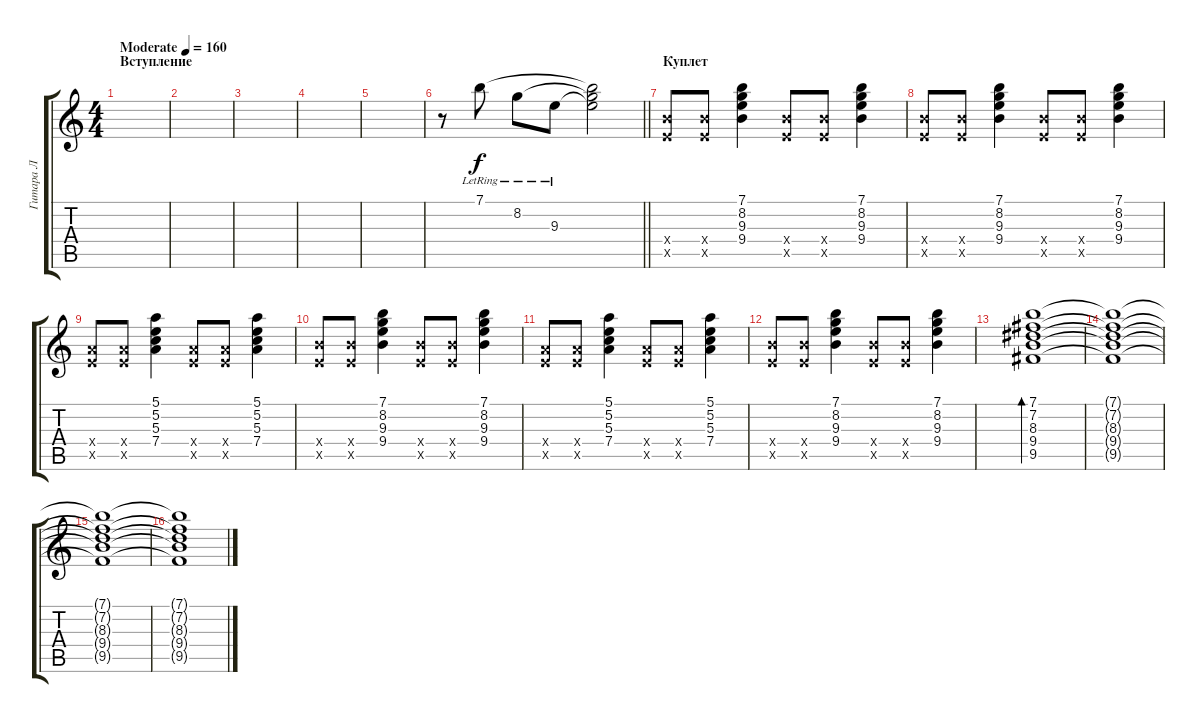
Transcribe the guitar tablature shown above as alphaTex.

\track ("Гитара Л" "Гитара Л") {instrument distortionguitar}
\staff {score tabs}
\tuning (E4 B3 G3 D3 A2 E2) {hide}
\ts (4 4)
\section ("" "Вступление")
\tempo (160 "Moderate")
\clef g2
\ks c
|
|
|
|
|
\barLineRight lightlight
r.8 7.1{lr}.8{instrument electricguitarclean} 8.2{lr}.8 9.3{lr}.8 (7.1{t} 8.2{t} 9.3{t}).2 |
\section ("" "Куплет")
(9.4{x} 7.5{x}).8 (9.4{x} 7.5{x}).8 (7.1 8.2 9.3 9.4).4 (9.4{x} 7.5{x}).8 (9.4{x} 7.5{x}).8 (7.1 8.2 9.3 9.4).4 |
(9.4{x} 7.5{x}).8 (9.4{x} 7.5{x}).8 (7.1 8.2 9.3 9.4).4 (9.4{x} 7.5{x}).8 (9.4{x} 7.5{x}).8 (7.1 8.2 9.3 9.4).4 |
(7.4{x} 7.5{x}).8 (7.4{x} 7.5{x}).8 (5.1 5.2 5.3 7.4).4 (7.4{x} 7.5{x}).8 (7.4{x} 7.5{x}).8 (5.1 5.2 5.3 7.4).4 |
(9.4{x} 7.5{x}).8 (9.4{x} 7.5{x}).8 (7.1 8.2 9.3 9.4).4 (9.4{x} 7.5{x}).8 (9.4{x} 7.5{x}).8 (7.1 8.2 9.3 9.4).4 |
(7.4{x} 7.5{x}).8 (7.4{x} 7.5{x}).8 (5.1 5.2 5.3 7.4).4 (7.4{x} 7.5{x}).8 (7.4{x} 7.5{x}).8 (5.1 5.2 5.3 7.4).4 |
(9.4{x} 7.5{x}).8 (9.4{x} 7.5{x}).8 (7.1 8.2 9.3 9.4).4 (9.4{x} 7.5{x}).8 (9.4{x} 7.5{x}).8 (7.1 8.2 9.3 9.4).4 |
(7.1 7.2 8.3 9.4 9.5).1{bd 240} |
(7.1{t} 7.2{t} 8.3{t} 9.4{t} 9.5{t}).1 |
(7.1{t} 7.2{t} 8.3{t} 9.4{t} 9.5{t}).1 |
(7.1{t} 7.2{t} 8.3{t} 9.4{t} 9.5{t}).1
